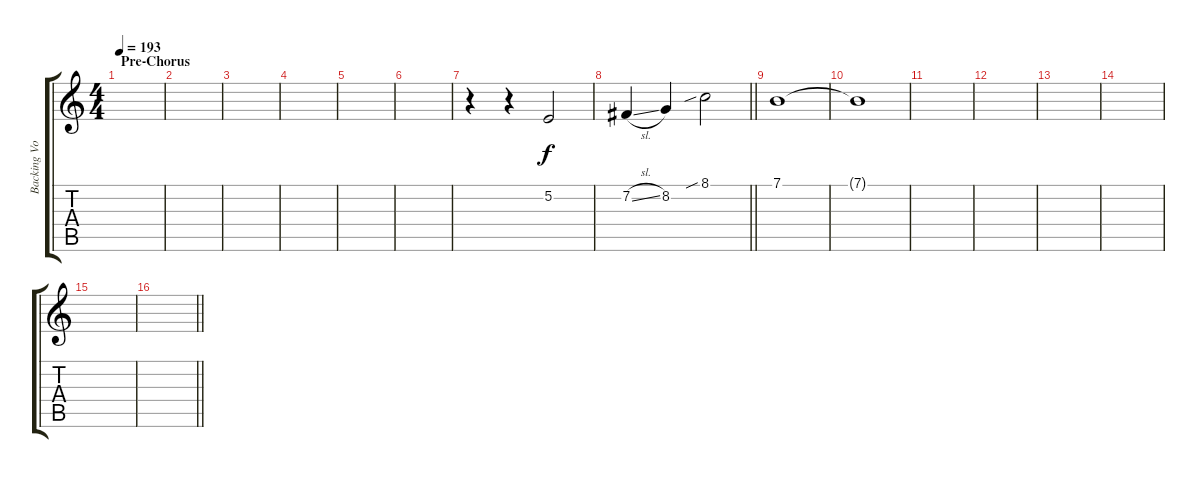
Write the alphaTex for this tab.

\track ("Backing Vocals" "Backing Vo") {instrument lead6voice}
\staff {score tabs}
\tuning (E4 B3 G3 D3 A2 D2) {hide}
\ts (4 4)
\section ("" "Pre-Chorus")
\tempo 193
\clef g2
\ks c
|
|
|
|
|
|
r.4{volume 9 instrument synthvoice} r.4 5.2.2 |
\barLineRight lightlight
7.2{sl}.4 8.2.4 8.1{sib}.2 |
\section ("" "")
7.1.1 |
7.1{t}.1 |
|
|
|
|
|
\barLineRight lightlight
